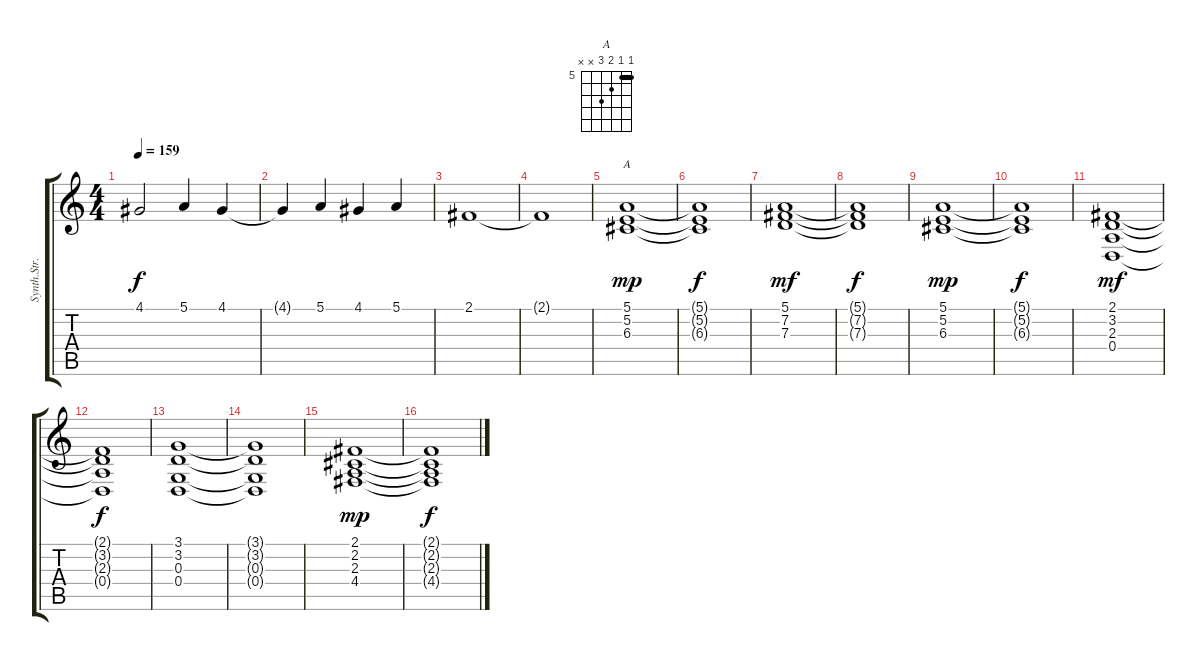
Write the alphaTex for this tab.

\track ("Synth.Str. 2" "Synth.Str.") {instrument synthstrings2}
\staff {score tabs}
\tuning (E4 B3 G3 D3 A2 E2) {hide}
\chord ("A" 5 5 6 7 x x) {firstfret 5 barre 5}
\ts (4 4)
\tempo 159
\clef g2
\ks c
4.1.2{dy f} 5.1.4 4.1.4 |
4.1{t}.4 5.1.4 4.1.4 5.1.4 |
2.1.1 |
2.1{t}.1 |
(5.1 5.2 6.3).1{ch "A" dy mp} |
(5.1{t} 5.2{t} 6.3{t}).1{dy f} |
(5.1 7.2 7.3).1{dy mf} |
(5.1{t} 7.2{t} 7.3{t}).1{dy f} |
(5.1 5.2 6.3).1{dy mp} |
(5.1{t} 5.2{t} 6.3{t}).1{dy f} |
(2.1 3.2 2.3 0.4).1{dy mf} |
(2.1{t} 3.2{t} 2.3{t} 0.4{t}).1{dy f} |
(3.1 3.2 0.3 0.4).1 |
(3.1{t} 3.2{t} 0.3{t} 0.4{t}).1 |
(2.1 2.2 2.3 4.4).1{dy mp} |
(2.1{t} 2.2{t} 2.3{t} 4.4{t}).1{dy f}
